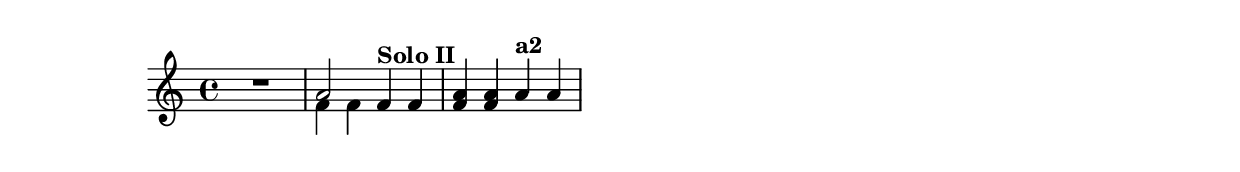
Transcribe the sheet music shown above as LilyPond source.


\header {
    texidoc ="The new part combiner:

Detect a2, solo1, solo2  and print texts accordingly.

"

    
    }


\version "2.1.22"

vone = \notes \relative a' { R1 a2    r4 r a a a a }
vtwo = \notes \relative a' { R1 f4 f4 f4 f f f a a  }

\score {
   \partcombine \vone \vtwo
}
 
